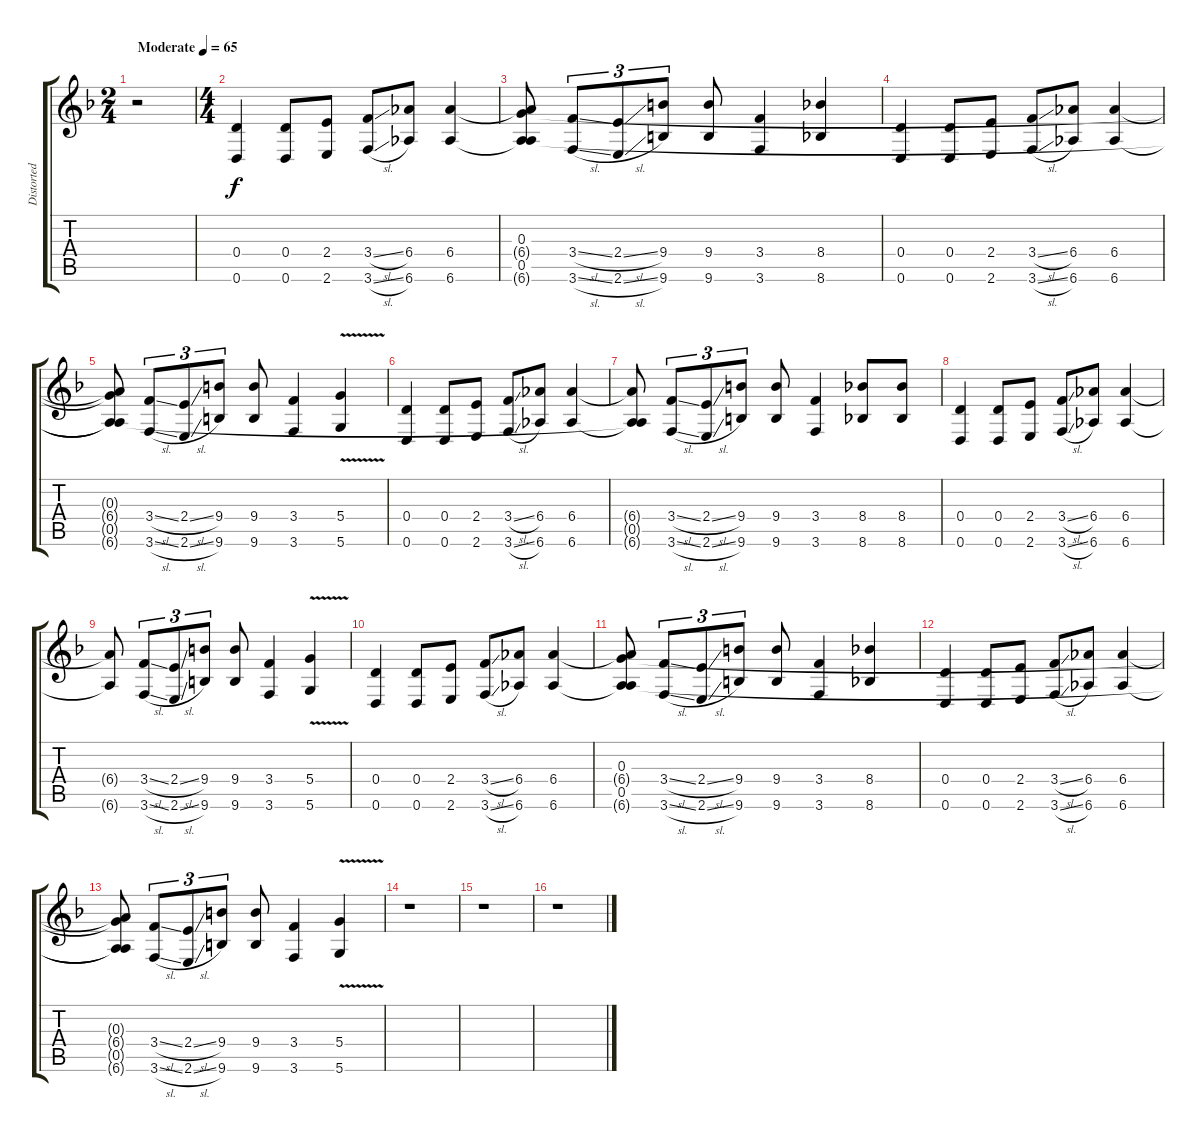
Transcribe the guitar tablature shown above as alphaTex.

\track ("Distorted Guitar 2" "Distorted ") {instrument distortionguitar}
\staff {score tabs}
\tuning (E4 B3 G3 D3 A2 D2) {hide}
\ts (2 4)
\tempo (65 "Moderate")
\clef g2
\ks f
r.2{dy f instrument distortionguitar} |
\ts (4 4)
(0.4 0.6).4 (0.4 0.6).8 (2.4 2.6).8 (3.4{sl} 3.6{sl}).8 (6.4 6.6).8 (6.4 6.6).4 |
(0.3 6.4{t} 0.5 6.6{t}).8 (3.4{sl} 3.6{sl}).8{tu (3 2)} (2.4{sl} 2.6{sl}).8{tu (3 2)} (9.4 9.6).8{tu (3 2)} (9.4 9.6).8 (3.4 3.6).4 (8.4 8.6).4 |
(0.4 0.6).4 (0.4 0.6).8 (2.4 2.6).8 (3.4{sl} 3.6{sl}).8 (6.4 6.6).8 (6.4 6.6).4 |
(0.3{t} 6.4{t} 0.5{t} 6.6{t}).8 (3.4{sl} 3.6{sl}).8{tu (3 2)} (2.4{sl} 2.6{sl}).8{tu (3 2)} (9.4 9.6).8{tu (3 2)} (9.4 9.6).8 (3.4 3.6).4 (5.4{v} 5.6{v}).4 |
(0.4 0.6).4 (0.4 0.6).8 (2.4 2.6).8 (3.4{sl} 3.6{sl}).8 (6.4 6.6).8 (6.4 6.6).4 |
(6.4{t} 0.5{t} 6.6{t}).8 (3.4{sl} 3.6{sl}).8{tu (3 2)} (2.4{sl} 2.6{sl}).8{tu (3 2)} (9.4 9.6).8{tu (3 2)} (9.4 9.6).8 (3.4 3.6).4 (8.4 8.6).8 (8.4 8.6).8 |
(0.4 0.6).4 (0.4 0.6).8 (2.4 2.6).8 (3.4{sl} 3.6{sl}).8 (6.4 6.6).8 (6.4 6.6).4 |
(6.4{t} 6.6{t}).8 (3.4{sl} 3.6{sl}).8{tu (3 2)} (2.4{sl} 2.6{sl}).8{tu (3 2)} (9.4 9.6).8{tu (3 2)} (9.4 9.6).8 (3.4 3.6).4 (5.4{v} 5.6{v}).4 |
(0.4 0.6).4 (0.4 0.6).8 (2.4 2.6).8 (3.4{sl} 3.6{sl}).8 (6.4 6.6).8 (6.4 6.6).4 |
(0.3 6.4{t} 0.5 6.6{t}).8 (3.4{sl} 3.6{sl}).8{tu (3 2)} (2.4{sl} 2.6{sl}).8{tu (3 2)} (9.4 9.6).8{tu (3 2)} (9.4 9.6).8 (3.4 3.6).4 (8.4 8.6).4 |
(0.4 0.6).4 (0.4 0.6).8 (2.4 2.6).8 (3.4{sl} 3.6{sl}).8 (6.4 6.6).8 (6.4 6.6).4 |
(0.3{t} 6.4{t} 0.5{t} 6.6{t}).8 (3.4{sl} 3.6{sl}).8{tu (3 2)} (2.4{sl} 2.6{sl}).8{tu (3 2)} (9.4 9.6).8{tu (3 2)} (9.4 9.6).8 (3.4 3.6).4 (5.4{v} 5.6{v}).4 |
r.1 |
r.1 |
r.1
